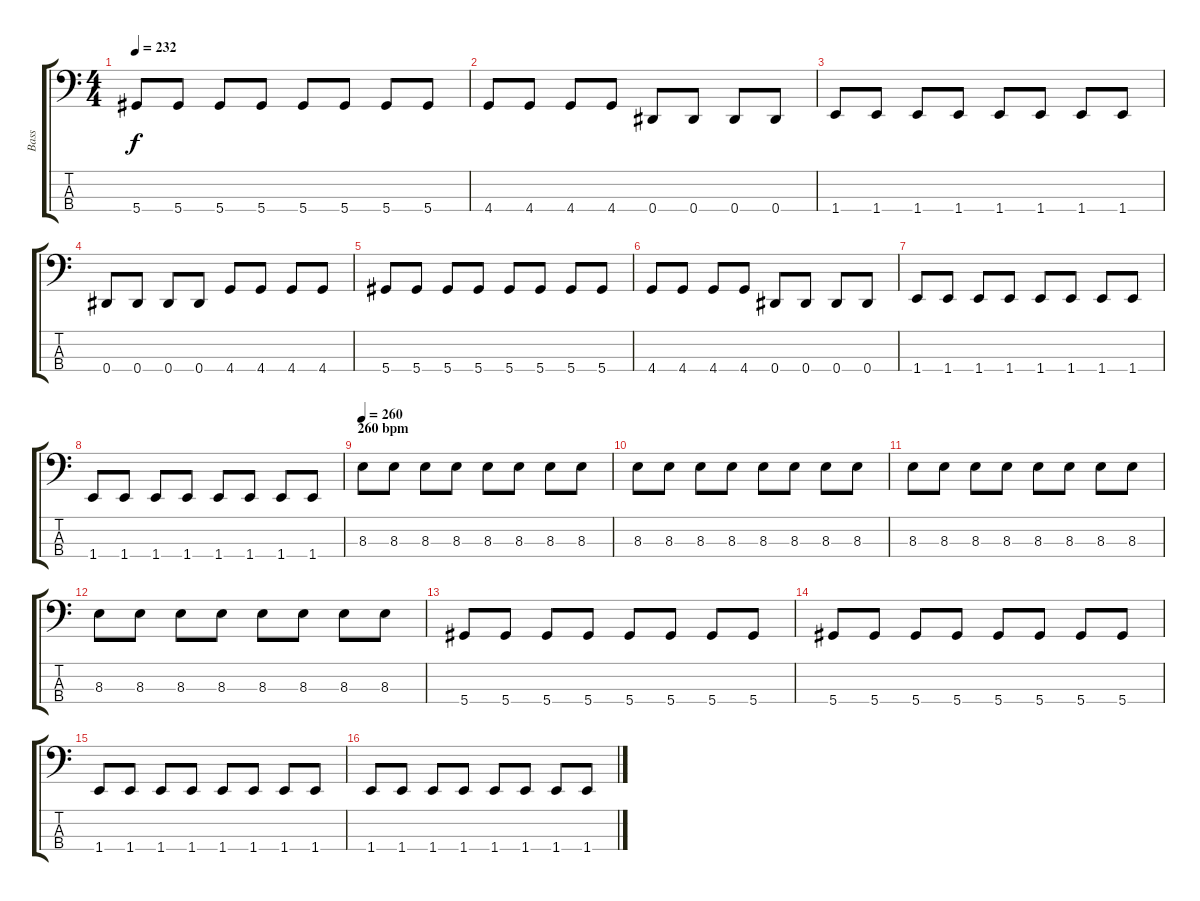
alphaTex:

\track ("Bass" "Bass") {instrument electricbasspick}
\staff {score tabs}
\tuning (Gb2 Db2 Ab1 Eb1) {hide}
\ts (4 4)
\tempo 232
\clef f4
\ks c
5.4.8{dy f} 5.4.8 5.4.8 5.4.8 5.4.8 5.4.8 5.4.8 5.4.8 |
4.4.8 4.4.8 4.4.8 4.4.8 0.4.8 0.4.8 0.4.8 0.4.8 |
1.4.8 1.4.8 1.4.8 1.4.8 1.4.8 1.4.8 1.4.8 1.4.8 |
0.4.8 0.4.8 0.4.8 0.4.8 4.4.8 4.4.8 4.4.8 4.4.8 |
5.4.8 5.4.8 5.4.8 5.4.8 5.4.8 5.4.8 5.4.8 5.4.8 |
4.4.8 4.4.8 4.4.8 4.4.8 0.4.8 0.4.8 0.4.8 0.4.8 |
1.4.8 1.4.8 1.4.8 1.4.8 1.4.8 1.4.8 1.4.8 1.4.8 |
1.4.8 1.4.8 1.4.8 1.4.8 1.4.8 1.4.8 1.4.8 1.4.8 |
\section ("" "260 bpm")
\tempo 260
8.3.8 8.3.8 8.3.8 8.3.8 8.3.8 8.3.8 8.3.8 8.3.8 |
8.3.8 8.3.8 8.3.8 8.3.8 8.3.8 8.3.8 8.3.8 8.3.8 |
8.3.8 8.3.8 8.3.8 8.3.8 8.3.8 8.3.8 8.3.8 8.3.8 |
8.3.8 8.3.8 8.3.8 8.3.8 8.3.8 8.3.8 8.3.8 8.3.8 |
5.4.8 5.4.8 5.4.8 5.4.8 5.4.8 5.4.8 5.4.8 5.4.8 |
5.4.8 5.4.8 5.4.8 5.4.8 5.4.8 5.4.8 5.4.8 5.4.8 |
1.4.8 1.4.8 1.4.8 1.4.8 1.4.8 1.4.8 1.4.8 1.4.8 |
1.4.8 1.4.8 1.4.8 1.4.8 1.4.8 1.4.8 1.4.8 1.4.8
